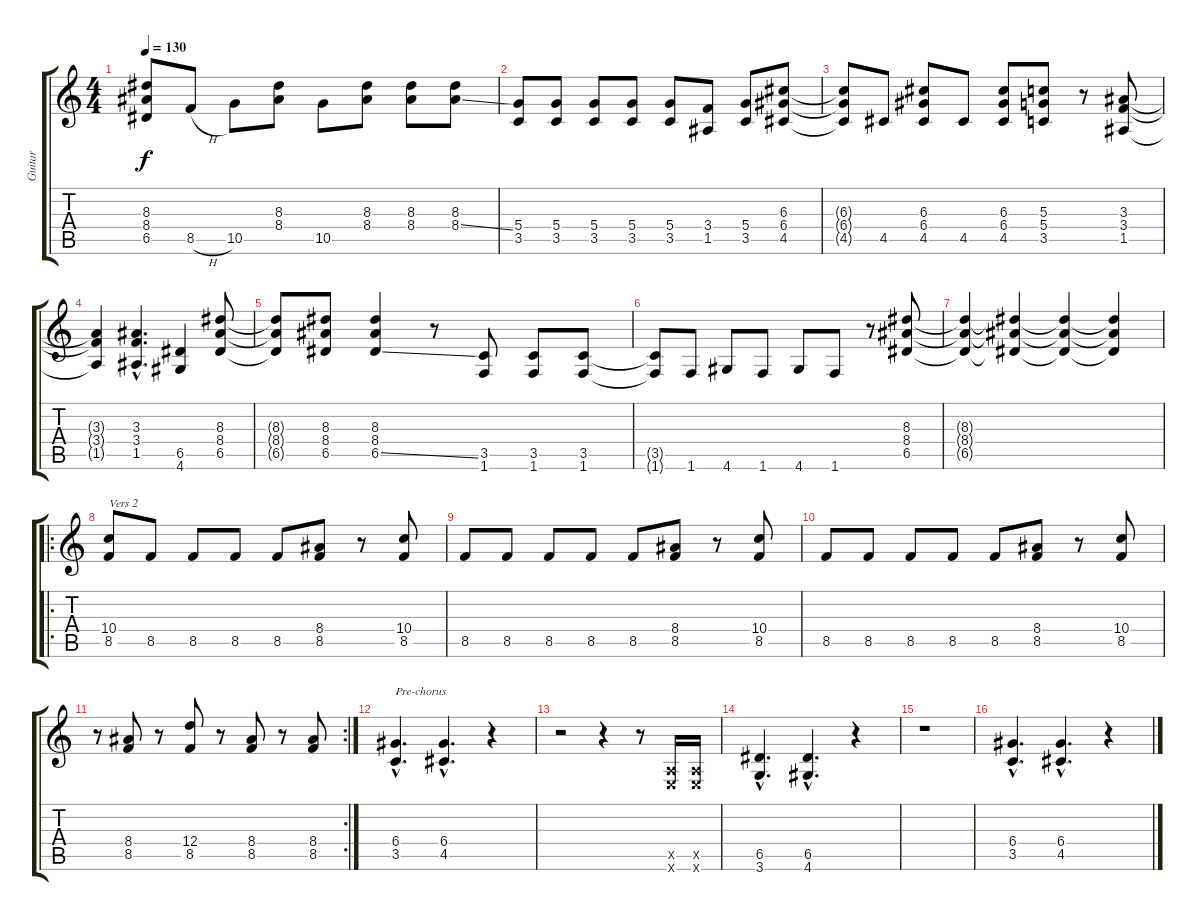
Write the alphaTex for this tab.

\track ("Guitar" "Guitar") {instrument distortionguitar}
\staff {score tabs}
\tuning (E4 B3 G3 D3 A2 E2) {hide}
\ts (4 4)
\tempo 130
\clef g2
\ks c
(8.3{t} 8.4{t} 6.5{t}).8{dy f} 8.5{h}.8 10.5.8 (8.3 8.4).8 10.5.8 (8.3 8.4).8 (8.3 8.4).8 (8.3 8.4{ss}).8 |
(5.4 3.5).8 (5.4 3.5).8 (5.4 3.5).8 (5.4 3.5).8 (5.4 3.5).8 (3.4 1.5).8 (5.4 3.5).8 (6.3 6.4 4.5).8 |
(6.3{t} 6.4{t} 4.5{t}).8 4.5.8 (6.3 6.4 4.5).8 4.5.8 (6.3 6.4 4.5).8 (5.3 5.4 3.5).8 r.8 (3.3 3.4 1.5).8 |
(3.3{t} 3.4{t} 1.5{t}).4 (3.3{hac} 3.4{hac} 1.5{hac}).4{d} (6.5 4.6).4 (8.3 8.4 6.5).8 |
(8.3{t} 8.4{t} 6.5{t}).8 (8.3 8.4 6.5).8 (8.3 8.4 6.5{ss}).4 r.8 (3.5 1.6).8 (3.5 1.6).8 (3.5 1.6).8 |
(3.5{t} 1.6{t}).8 1.6.8 4.6.8 1.6.8 4.6.8 1.6.8 r.8 (8.3 8.4 6.5).8 |
(8.3{t} 8.4{t} 6.5{t}).4 (8.3{t} 8.4{t} 6.5{t}).4 (8.3{t} 8.4{t} 6.5{t}).4 (8.3{t} 8.4{t} 6.5{t}).4 |
\ro
(10.4 8.5).8{txt "Vers 2"} 8.5.8 8.5.8 8.5.8 8.5.8 (8.4 8.5).8 r.8 (10.4 8.5).8 |
8.5.8 8.5.8 8.5.8 8.5.8 8.5.8 (8.4 8.5).8 r.8 (10.4 8.5).8 |
8.5.8 8.5.8 8.5.8 8.5.8 8.5.8 (8.4 8.5).8 r.8 (10.4 8.5).8 |
\rc 2
r.8 (8.4 8.5).8 r.8 (12.4 8.5).8 r.8 (8.4 8.5).8 r.8 (8.4 8.5).8 |
(6.4{hac} 3.5{hac}).4{d txt "Pre-chorus"} (6.4{hac} 4.5{hac}).4{d} r.4 |
r.2 r.4 r.8 (0.5{x} 0.6{x}).16 (0.5{x} 0.6{x}).16 |
(6.5{hac} 3.6{hac}).4{d} (6.5{hac} 4.6{hac}).4{d} r.4 |
r.1 |
(6.4{hac} 3.5{hac}).4{d} (6.4{hac} 4.5{hac}).4{d} r.4
